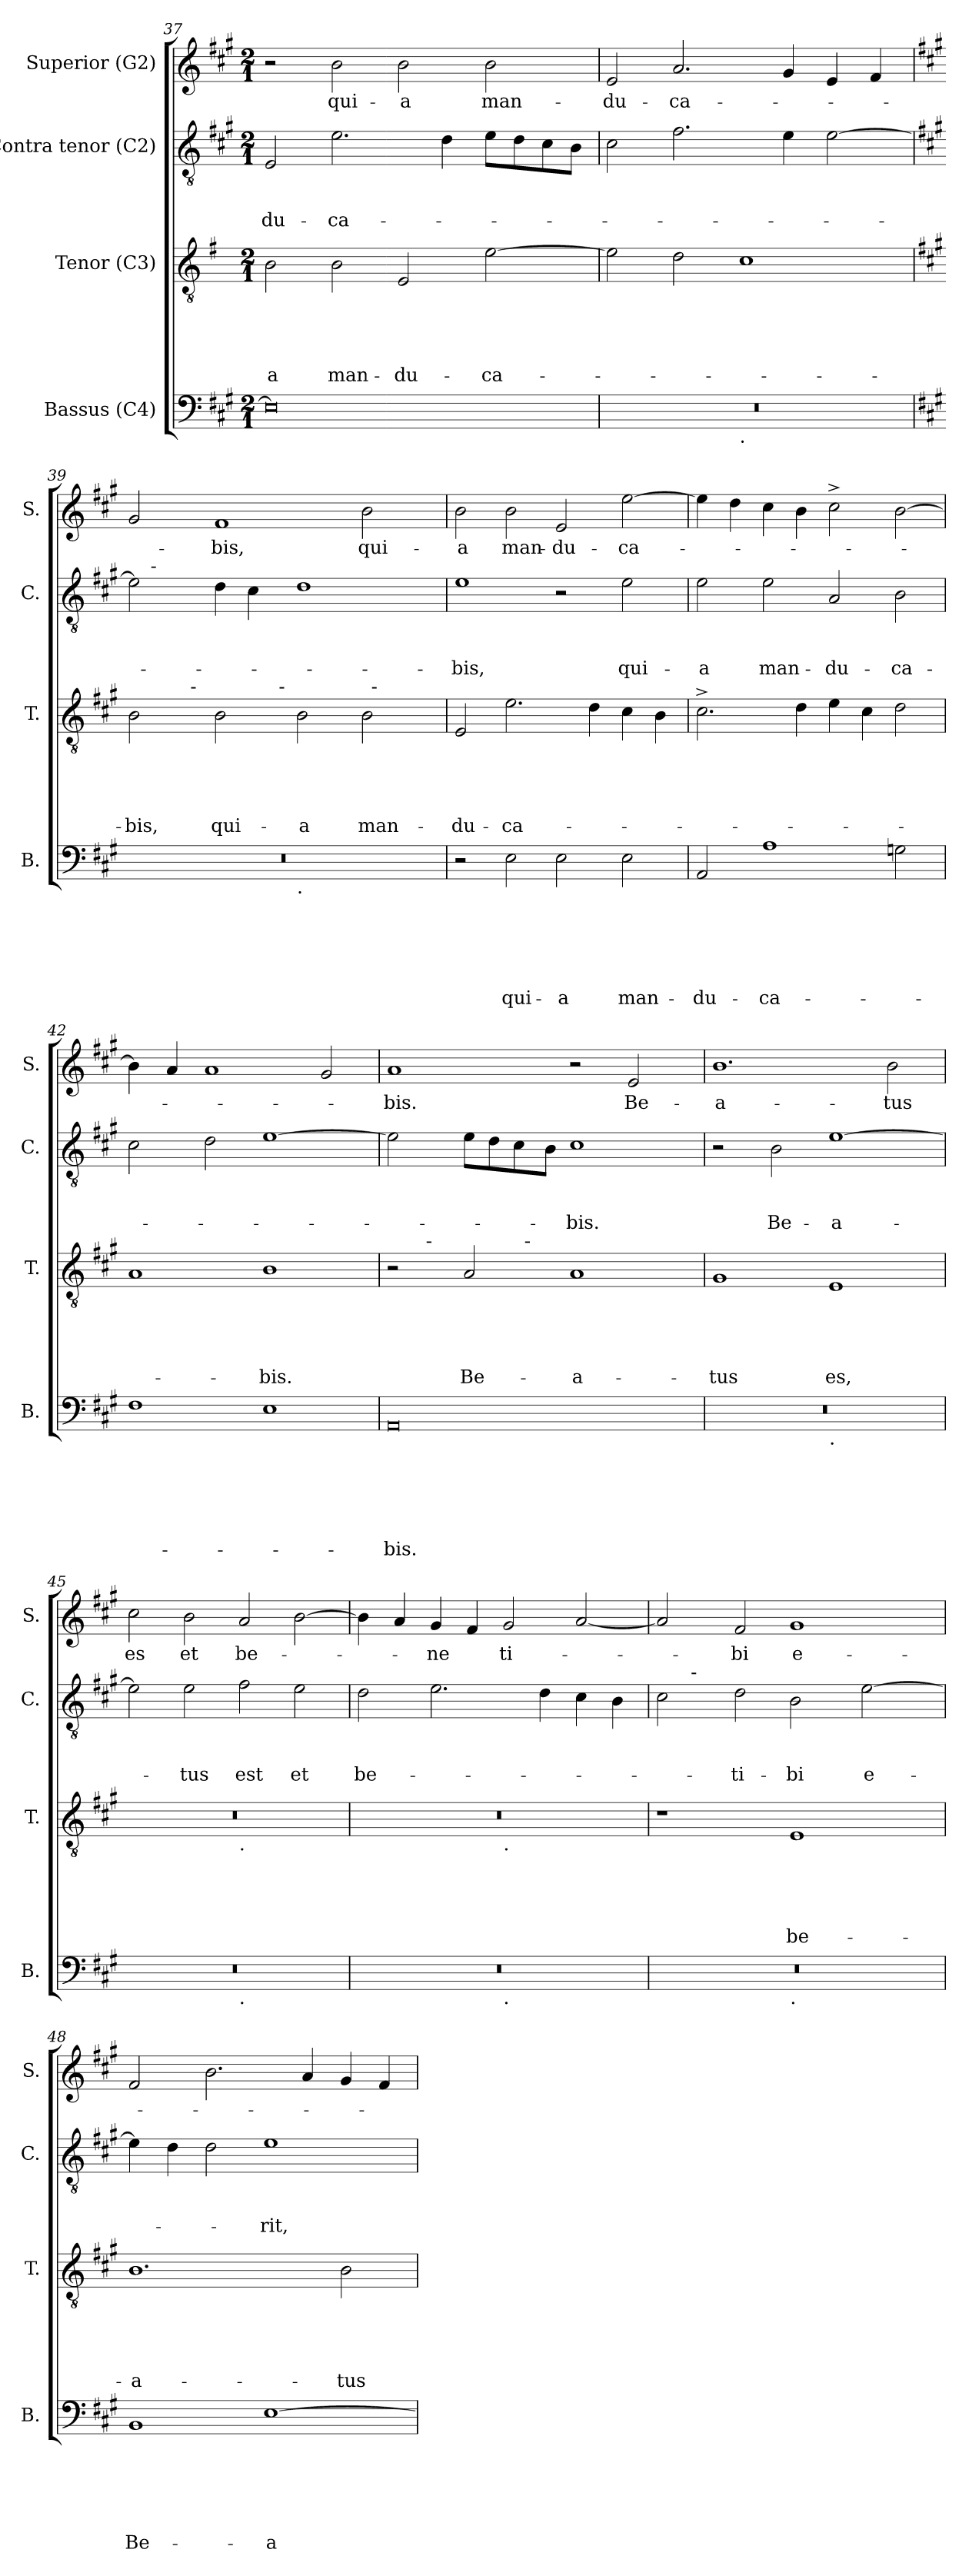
**kern	**text	**text	**text	**text	**text	**text	**kern	**text	**text	**text	**text	**text	**kern	**text	**text	**text	**kern	**text
*part4	*part4	*part4	*part4	*part4	*part4	*part4	*part3	*part3	*part3	*part3	*part3	*part3	*part2	*part2	*part2	*part2	*part1	*part1
*staff4	*staff4	*staff4	*staff4	*staff4	*staff4	*staff4	*staff3	*staff3	*staff3	*staff3	*staff3	*staff3	*staff2	*staff2	*staff2	*staff2	*staff1	*staff1
*I"Bassus (C4)	*	*	*	*	*	*	*I"Tenor (C3)	*	*	*	*	*	*I"Contra tenor (C2)	*	*	*	*I"Superior (G2)	*
*I'B.	*	*	*	*	*	*	*I'T.	*	*	*	*	*	*I'C.	*	*	*	*I'S.	*
*clefF4	*	*	*	*	*	*	*clefGv2	*	*	*	*	*	*clefGv2	*	*	*	*clefG2	*
*k[f#c#g#]	*	*	*	*	*	*	*k[f#]	*	*	*	*	*	*k[f#c#g#]	*	*	*	*k[f#c#g#]	*
*A:	*	*	*	*	*	*	*G:	*	*	*	*	*	*A:	*	*	*	*A:	*
*M2/1	*	*	*	*	*	*	*M2/1	*	*	*	*	*	*M2/1	*	*	*	*M2/1	*
=37	=37	=37	=37	=37	=37	=37	=37	=37	=37	=37	=37	=37	=37	=37	=37	=37	=37	=37
!	!	!	!	!	!	!	!	!	!	!	!	!LO:LY:b	!	!	!	!LO:LY:b	!	!
0E]	.	.	.	.	.	.	2B\	.	.	.	.	-a	2E/	.	.	-du-	2r	.
!	!	!	!	!	!	!	!	!	!	!	!	!LO:LY:b	!	!	!	!LO:LY:b	!	!LO:LY:b
.	.	.	.	.	.	.	2B\	.	.	.	.	man-	2.e\	.	.	-ca-	2b\	qui-
!	!	!	!	!	!	!	!	!	!	!	!	!LO:LY:b	!	!	!	!	!	!LO:LY:b
.	.	.	.	.	.	.	2E/	.	.	.	.	-du-	.	.	.	.	2b\	-a
.	.	.	.	.	.	.	.	.	.	.	.	.	4d\	.	.	.	.	.
!	!	!	!	!	!	!	!	!	!	!	!	!LO:LY:b	!	!	!	!	!	!LO:LY:b
.	.	.	.	.	.	.	[>2e\	.	.	.	.	-ca-	8e\L	.	.	.	2b\	man-
.	.	.	.	.	.	.	.	.	.	.	.	.	8d\	.	.	.	.	.
.	.	.	.	.	.	.	.	.	.	.	.	.	8c#\	.	.	.	.	.
.	.	.	.	.	.	.	.	.	.	.	.	.	8B\J	.	.	.	.	.
=38	=38	=38	=38	=38	=38	=38	=38	=38	=38	=38	=38	=38	=38	=38	=38	=38	=38	=38
!	!	!	!	!	!	!	!	!	!	!	!	!	!	!	!	!	!	!LO:LY:b
*^	*	*	*	*	*	*	*	*	*	*	*	*	*	*	*	*	*	*
0r	1ryy	.	.	.	.	.	.	2e\]	.	.	.	.	.	2c#\	.	.	.	2e/	-du-
!	!	!	!	!	!	!	!	!	!	!	!	!	!	!	!	!	!	!	!LO:LY:b
.	.	.	.	.	.	.	.	2d\	.	.	.	.	.	2.f#\	.	.	.	2.a/	-ca-
!	!LO:TX:b:t=.	!	!	!	!	!	!	!	!	!	!	!	!	!	!	!	!	!	!
.	1ryy	.	.	.	.	.	.	1c	.	.	.	.	.	.	.	.	.	.	.
.	.	.	.	.	.	.	.	.	.	.	.	.	.	4e\	.	.	.	4g#/	.
.	.	.	.	.	.	.	.	.	.	.	.	.	.	[>2e\	.	.	.	4e/	.
.	.	.	.	.	.	.	.	.	.	.	.	.	.	.	.	.	.	4f#/	.
!!LO:PB:g=z
=39	=39	=39	=39	=39	=39	=39	=39	=39	=39	=39	=39	=39	=39	=39	=39	=39	=39	=39	=39
*	*	*	*	*	*	*	*	*k[f#c#g#]	*	*	*	*	*	*	*	*	*	*	*
*	*	*	*	*	*	*	*	*A:	*	*	*	*	*	*	*	*	*	*	*
!	!	!	!	!	!	!	!	!	!	!	!	!	!LO:LY:b	!	!	!	!	!	!
*	*	*	*	*	*	*	*	*^	*	*	*	*	*	*^	*	*	*	*	*
*	*	*	*	*	*	*	*	*	*^	*	*	*	*	*	*	*	*	*	*	*	*
*	*	*	*	*	*	*	*	*	*	*^	*	*	*	*	*	*	*	*	*	*	*	*
0r	1ryy	.	.	.	.	.	.	2B\	4ryy	2ryy	1ryy	.	.	.	.	-bis,	2e\]	8ryy	.	.	.	2g#/	.
!	!	!	!	!	!	!	!	!	!	!	!	!	!	!	!	!	!	!LO:TX:a:t=-	!	!	!	!	!
.	.	.	.	.	.	.	.	.	.	.	.	.	.	.	.	.	.	1...ryy	.	.	.	.	.
.	.	.	.	.	.	.	.	.	16.ryy	.	.	.	.	.	.	.	.	.	.	.	.	.	.
!	!	!	!	!	!	!	!	!	!LO:TX:a:t=-	!	!	!	!	!	!	!	!	!	!	!	!	!	!
.	.	.	.	.	.	.	.	.	1ryy	.	.	.	.	.	.	.	.	.	.	.	.	.	.
!	!	!	!	!	!	!	!	!	!	!	!	!	!	!	!	!LO:LY:b	!	!	!	!	!	!	!LO:LY:b
.	.	.	.	.	.	.	.	2B\	.	4ryy	.	.	.	.	.	qui-	4d\	.	.	.	.	1f#	-bis,
.	.	.	.	.	.	.	.	.	.	8ryy	.	.	.	.	.	.	4c#\	.	.	.	.	.	.
.	.	.	.	.	.	.	.	.	.	32ryy	.	.	.	.	.	.	.	.	.	.	.	.	.
!	!	!	!	!	!	!	!	!	!	!LO:TX:a:t=-	!	!	!	!	!	!	!	!	!	!	!	!	!
.	.	.	.	.	.	.	.	.	.	1ryy	.	.	.	.	.	.	.	.	.	.	.	.	.
!	!LO:TX:b:t=.	!	!	!	!	!	!	!	!	!	!	!	!	!	!	!	!	!	!	!	!	!	!
!	!	!	!	!	!	!	!	!	!	!	!	!	!	!	!	!LO:LY:b	!	!	!	!	!	!	!
.	1ryy	.	.	.	.	.	.	2B\	.	.	2ryy	.	.	.	.	-a	1d	.	.	.	.	.	.
.	.	.	.	.	.	.	.	.	2ryy	.	.	.	.	.	.	.	.	.	.	.	.	.	.
!	!	!	!	!	!	!	!	!	!	!	!	!	!	!	!	!LO:LY:b	!	!	!	!	!	!	!LO:LY:b
.	.	.	.	.	.	.	.	2B\	.	.	32ryy	.	.	.	.	man-	.	.	.	.	.	2b\	qui-
!	!	!	!	!	!	!	!	!	!	!	!LO:TX:a:t=-	!	!	!	!	!	!	!	!	!	!	!	!
.	.	.	.	.	.	.	.	.	.	.	4...ryy	.	.	.	.	.	.	.	.	.	.	.	.
.	.	.	.	.	.	.	.	.	8ryy	.	.	.	.	.	.	.	.	.	.	.	.	.	.
.	.	.	.	.	.	.	.	.	.	16.ryy	.	.	.	.	.	.	.	.	.	.	.	.	.
.	.	.	.	.	.	.	.	.	32ryy	.	.	.	.	.	.	.	.	.	.	.	.	.	.
=40	=40	=40	=40	=40	=40	=40	=40	=40	=40	=40	=40	=40	=40	=40	=40	=40	=40	=40	=40	=40	=40	=40	=40
!	!	!	!	!	!	!	!	!	!	!	!	!	!	!	!	!LO:LY:b	!	!	!	!	!LO:LY:b	!	!LO:LY:b
*v	*v	*	*	*	*	*	*	*	*	*	*	*	*	*	*	*	*v	*v	*	*	*	*	*
*	*	*	*	*	*	*	*v	*v	*v	*v	*	*	*	*	*	*	*	*	*	*	*
2r	.	.	.	.	.	.	2E/	.	.	.	.	-du-	1e	.	.	-bis,	2b\	-a
!	!	!	!	!	!	!LO:LY:b	!	!	!	!	!	!LO:LY:b	!	!	!	!	!	!LO:LY:b
2E\	.	.	.	.	.	qui-	2.e\	.	.	.	.	-ca-	.	.	.	.	2b\	man-
!	!	!	!	!	!	!LO:LY:b	!	!	!	!	!	!	!	!	!	!	!	!LO:LY:b
2E\	.	.	.	.	.	-a	.	.	.	.	.	.	2r	.	.	.	2e/	-du-
.	.	.	.	.	.	.	4d\	.	.	.	.	.	.	.	.	.	.	.
!	!	!	!	!	!	!LO:LY:b	!	!	!	!	!	!	!	!	!	!LO:LY:b	!	!LO:LY:b
2E\	.	.	.	.	.	man-	4c#\	.	.	.	.	.	2e\	.	.	qui-	[>2ee\	-ca-
.	.	.	.	.	.	.	4B\	.	.	.	.	.	.	.	.	.	.	.
=41	=41	=41	=41	=41	=41	=41	=41	=41	=41	=41	=41	=41	=41	=41	=41	=41	=41	=41
!	!	!	!	!	!	!LO:LY:b	!	!	!	!	!	!	!	!	!	!LO:LY:b	!	!
2AA/	.	.	.	.	.	-du-	2.c#^>\	.	.	.	.	.	2e\	.	.	-a	4ee\]	.
.	.	.	.	.	.	.	.	.	.	.	.	.	.	.	.	.	4dd\	.
!	!	!	!	!	!	!LO:LY:b	!	!	!	!	!	!	!	!	!	!LO:LY:b	!	!
1A	.	.	.	.	.	-ca-	.	.	.	.	.	.	2e\	.	.	man-	4cc#\	.
.	.	.	.	.	.	.	4d\	.	.	.	.	.	.	.	.	.	4b\	.
!	!	!	!	!	!	!	!	!	!	!	!	!	!	!	!	!LO:LY:b	!	!
.	.	.	.	.	.	.	4e\	.	.	.	.	.	2A/	.	.	-du-	2cc#^>\	.
.	.	.	.	.	.	.	4c#\	.	.	.	.	.	.	.	.	.	.	.
!	!	!	!	!	!	!	!	!	!	!	!	!	!	!	!	!LO:LY:b	!	!
2G\	.	.	.	.	.	.	2d\	.	.	.	.	.	2B\	.	.	-ca-	[>2b\	.
=42	=42	=42	=42	=42	=42	=42	=42	=42	=42	=42	=42	=42	=42	=42	=42	=42	=42	=42
1F#	.	.	.	.	.	.	1A	.	.	.	.	.	2c#\	.	.	.	4b\]	.
.	.	.	.	.	.	.	.	.	.	.	.	.	.	.	.	.	4a/	.
.	.	.	.	.	.	.	.	.	.	.	.	.	2d\	.	.	.	1a	.
!	!	!	!	!	!	!	!	!	!	!	!	!LO:LY:b	!	!	!	!	!	!
1E	.	.	.	.	.	.	1B	.	.	.	.	-bis.	[<1e	.	.	.	.	.
.	.	.	.	.	.	.	.	.	.	.	.	.	.	.	.	.	2g#/	.
!!LO:LB:g=z
=43	=43	=43	=43	=43	=43	=43	=43	=43	=43	=43	=43	=43	=43	=43	=43	=43	=43	=43
!	!	!	!	!	!	!LO:LY:b	!	!	!	!	!	!	!	!	!	!	!	!LO:LY:b
*	*	*	*	*	*	*	*^	*	*	*	*	*	*	*	*	*	*	*
*	*	*	*	*	*	*	*	*^	*	*	*	*	*	*	*	*	*	*	*
0AA	.	.	.	.	.	-bis.	2r	4ryy	2ryy	.	.	.	.	.	2e\]	.	.	.	1a	-bis.
!	!	!	!	!	!	!	!	!LO:TX:a:t=-	!	!	!	!	!	!	!	!	!	!	!	!
.	.	.	.	.	.	.	.	1..ryy	.	.	.	.	.	.	.	.	.	.	.	.
!	!	!	!	!	!	!	!	!	!	!	!	!	!	!LO:LY:b	!	!	!	!	!	!
.	.	.	.	.	.	.	2A/	.	4ryy	.	.	.	.	Be-	8e\L	.	.	.	.	.
.	.	.	.	.	.	.	.	.	.	.	.	.	.	.	8d\	.	.	.	.	.
.	.	.	.	.	.	.	.	.	32ryy	.	.	.	.	.	8c#\	.	.	.	.	.
!	!	!	!	!	!	!	!	!	!LO:TX:a:t=-	!	!	!	!	!	!	!	!	!	!	!
.	.	.	.	.	.	.	.	.	1ryy	.	.	.	.	.	.	.	.	.	.	.
.	.	.	.	.	.	.	.	.	.	.	.	.	.	.	8B\J	.	.	.	.	.
!	!	!	!	!	!	!	!	!	!	!	!	!	!	!LO:LY:b:rj	!	!	!	!LO:LY:b	!	!
.	.	.	.	.	.	.	1A	.	.	.	.	.	.	-a-	1c#	.	.	-bis.	2r	.
!	!	!	!	!	!	!	!	!	!	!	!	!	!	!	!	!	!	!	!	!LO:LY:b
.	.	.	.	.	.	.	.	.	.	.	.	.	.	.	.	.	.	.	2e/	Be-
.	.	.	.	.	.	.	.	.	8..ryy	.	.	.	.	.	.	.	.	.	.	.
=44	=44	=44	=44	=44	=44	=44	=44	=44	=44	=44	=44	=44	=44	=44	=44	=44	=44	=44	=44	=44
!	!	!	!	!	!	!	!	!	!	!	!	!	!	!LO:LY:b	!	!	!	!	!	!LO:LY:b:rj
*^	*	*	*	*	*	*	*v	*v	*v	*	*	*	*	*	*	*	*	*	*	*
0r	1ryy	.	.	.	.	.	.	1G#	.	.	.	.	-tus	2r	.	.	.	1.b	-a-
!	!	!	!	!	!	!	!	!	!	!	!	!	!	!	!	!	!LO:LY:b	!	!
.	.	.	.	.	.	.	.	.	.	.	.	.	.	2B\	.	.	Be-	.	.
!	!LO:TX:b:t=.	!	!	!	!	!	!	!	!	!	!	!	!	!	!	!	!	!	!
!	!	!	!	!	!	!	!	!	!	!	!	!	!LO:LY:b	!	!	!	!LO:LY:b:rj	!	!
.	1ryy	.	.	.	.	.	.	1E	.	.	.	.	es,	[>1e	.	.	-a-	.	.
!	!	!	!	!	!	!	!	!	!	!	!	!	!	!	!	!	!	!	!LO:LY:b
.	.	.	.	.	.	.	.	.	.	.	.	.	.	.	.	.	.	2b\	-tus
=45	=45	=45	=45	=45	=45	=45	=45	=45	=45	=45	=45	=45	=45	=45	=45	=45	=45	=45	=45
!	!	!	!	!	!	!	!	!	!	!	!	!	!	!	!	!	!	!	!LO:LY:b
*	*	*	*	*	*	*	*	*^	*	*	*	*	*	*	*	*	*	*	*
0r	1ryy	.	.	.	.	.	.	0r	1ryy	.	.	.	.	.	2e\]	.	.	.	2cc#\	es
!	!	!	!	!	!	!	!	!	!	!	!	!	!	!	!	!	!	!LO:LY:b	!	!LO:LY:b
.	.	.	.	.	.	.	.	.	.	.	.	.	.	.	2e\	.	.	-tus	2b\	et
!	!	!	!	!	!	!	!	!	!LO:TX:b:t=.	!	!	!	!	!	!	!	!	!	!	!
!	!LO:TX:b:t=.	!	!	!	!	!	!	!	!	!	!	!	!	!	!	!	!	!	!	!
!	!	!	!	!	!	!	!	!	!	!	!	!	!	!	!	!	!	!LO:LY:b	!	!LO:LY:b
.	1ryy	.	.	.	.	.	.	.	1ryy	.	.	.	.	.	2f#\	.	.	est	2a/	be-
!	!	!	!	!	!	!	!	!	!	!	!	!	!	!	!	!	!	!LO:LY:b	!	!
.	.	.	.	.	.	.	.	.	.	.	.	.	.	.	2e\	.	.	et	[>2b\	.
=46	=46	=46	=46	=46	=46	=46	=46	=46	=46	=46	=46	=46	=46	=46	=46	=46	=46	=46	=46	=46
!	!	!	!	!	!	!	!	!	!	!	!	!	!	!	!	!	!	!LO:LY:b	!	!
0r	1ryy	.	.	.	.	.	.	0r	1ryy	.	.	.	.	.	2d\	.	.	be-	4b\]	.
.	.	.	.	.	.	.	.	.	.	.	.	.	.	.	.	.	.	.	4a/	.
!	!	!	!	!	!	!	!	!	!	!	!	!	!	!	!	!	!	!	!	!LO:LY:b
.	.	.	.	.	.	.	.	.	.	.	.	.	.	.	2.e\	.	.	.	4g#/	-ne
.	.	.	.	.	.	.	.	.	.	.	.	.	.	.	.	.	.	.	4f#/	.
!	!	!	!	!	!	!	!	!	!LO:TX:b:t=.	!	!	!	!	!	!	!	!	!	!	!
!	!LO:TX:b:t=.	!	!	!	!	!	!	!	!	!	!	!	!	!	!	!	!	!	!	!
!	!	!	!	!	!	!	!	!	!	!	!	!	!	!	!	!	!	!	!	!LO:LY:b
.	1ryy	.	.	.	.	.	.	.	1ryy	.	.	.	.	.	.	.	.	.	2g#/	ti-
.	.	.	.	.	.	.	.	.	.	.	.	.	.	.	4d\	.	.	.	.	.
.	.	.	.	.	.	.	.	.	.	.	.	.	.	.	4c#\	.	.	.	[<2a/	.
.	.	.	.	.	.	.	.	.	.	.	.	.	.	.	4B\	.	.	.	.	.
!!LO:LB:g=z
=47	=47	=47	=47	=47	=47	=47	=47	=47	=47	=47	=47	=47	=47	=47	=47	=47	=47	=47	=47	=47
!	!	!	!	!	!	!	!	!LO:TX:a:t=-ne	!	!	!	!	!	!	!	!	!	!	!	!
*	*	*	*	*	*	*	*	*v	*v	*	*	*	*	*	*^	*	*	*	*	*
0r	1ryy	.	.	.	.	.	.	1r	.	.	.	.	.	2c#\	8ryy	.	.	.	2a/]	.
.	.	.	.	.	.	.	.	.	.	.	.	.	.	.	32ryy	.	.	.	.	.
!	!	!	!	!	!	!	!	!	!	!	!	!	!	!	!LO:TX:a:t=-	!	!	!	!	!
.	.	.	.	.	.	.	.	.	.	.	.	.	.	.	1ryy	.	.	.	.	.
!	!	!	!	!	!	!	!	!	!	!	!	!	!	!	!	!	!	!LO:LY:b	!	!LO:LY:b
.	.	.	.	.	.	.	.	.	.	.	.	.	.	2d\	.	.	.	-ti-	2f#/	-bi
!	!LO:TX:b:t=.	!	!	!	!	!	!	!	!	!	!	!	!	!	!	!	!	!	!	!
!	!	!	!	!	!	!	!	!	!	!	!	!	!LO:LY:b	!	!	!	!	!LO:LY:b	!	!LO:LY:b:rj
.	1ryy	.	.	.	.	.	.	1E	.	.	.	.	be-	2B\	.	.	.	-bi	1g#	e-
.	.	.	.	.	.	.	.	.	.	.	.	.	.	.	2ryy	.	.	.	.	.
!	!	!	!	!	!	!	!	!	!	!	!	!	!	!	!	!	!	!LO:LY:b:rj	!	!
.	.	.	.	.	.	.	.	.	.	.	.	.	.	[>2e\	.	.	.	e-	.	.
.	.	.	.	.	.	.	.	.	.	.	.	.	.	.	4ryy	.	.	.	.	.
.	.	.	.	.	.	.	.	.	.	.	.	.	.	.	16.ryy	.	.	.	.	.
=48	=48	=48	=48	=48	=48	=48	=48	=48	=48	=48	=48	=48	=48	=48	=48	=48	=48	=48	=48	=48
!	!	!	!	!	!	!	!LO:LY:b	!	!	!	!	!	!LO:LY:b:rj	!	!	!	!	!	!	!
*v	*v	*	*	*	*	*	*	*	*	*	*	*	*	*v	*v	*	*	*	*	*
1BB	.	.	.	.	.	Be-	1.B	.	.	.	.	-a-	4e\]	.	.	.	2f#/	.
.	.	.	.	.	.	.	.	.	.	.	.	.	4d\	.	.	.	.	.
.	.	.	.	.	.	.	.	.	.	.	.	.	2d\	.	.	.	2.b\	.
!	!	!	!	!	!	!LO:LY:b:rj	!	!	!	!	!	!	!	!	!	!LO:LY:b	!	!
[>1E	.	.	.	.	.	-a-	.	.	.	.	.	.	1e	.	.	-rit,	.	.
.	.	.	.	.	.	.	.	.	.	.	.	.	.	.	.	.	4a/	.
!	!	!	!	!	!	!	!	!	!	!	!	!LO:LY:b	!	!	!	!	!	!
.	.	.	.	.	.	.	2B\	.	.	.	.	-tus	.	.	.	.	4g#/	.
.	.	.	.	.	.	.	.	.	.	.	.	.	.	.	.	.	4f#/	.
=	=	=	=	=	=	=	=	=	=	=	=	=	=	=	=	=	=	=
*-	*-	*-	*-	*-	*-	*-	*-	*-	*-	*-	*-	*-	*-	*-	*-	*-	*-	*-
